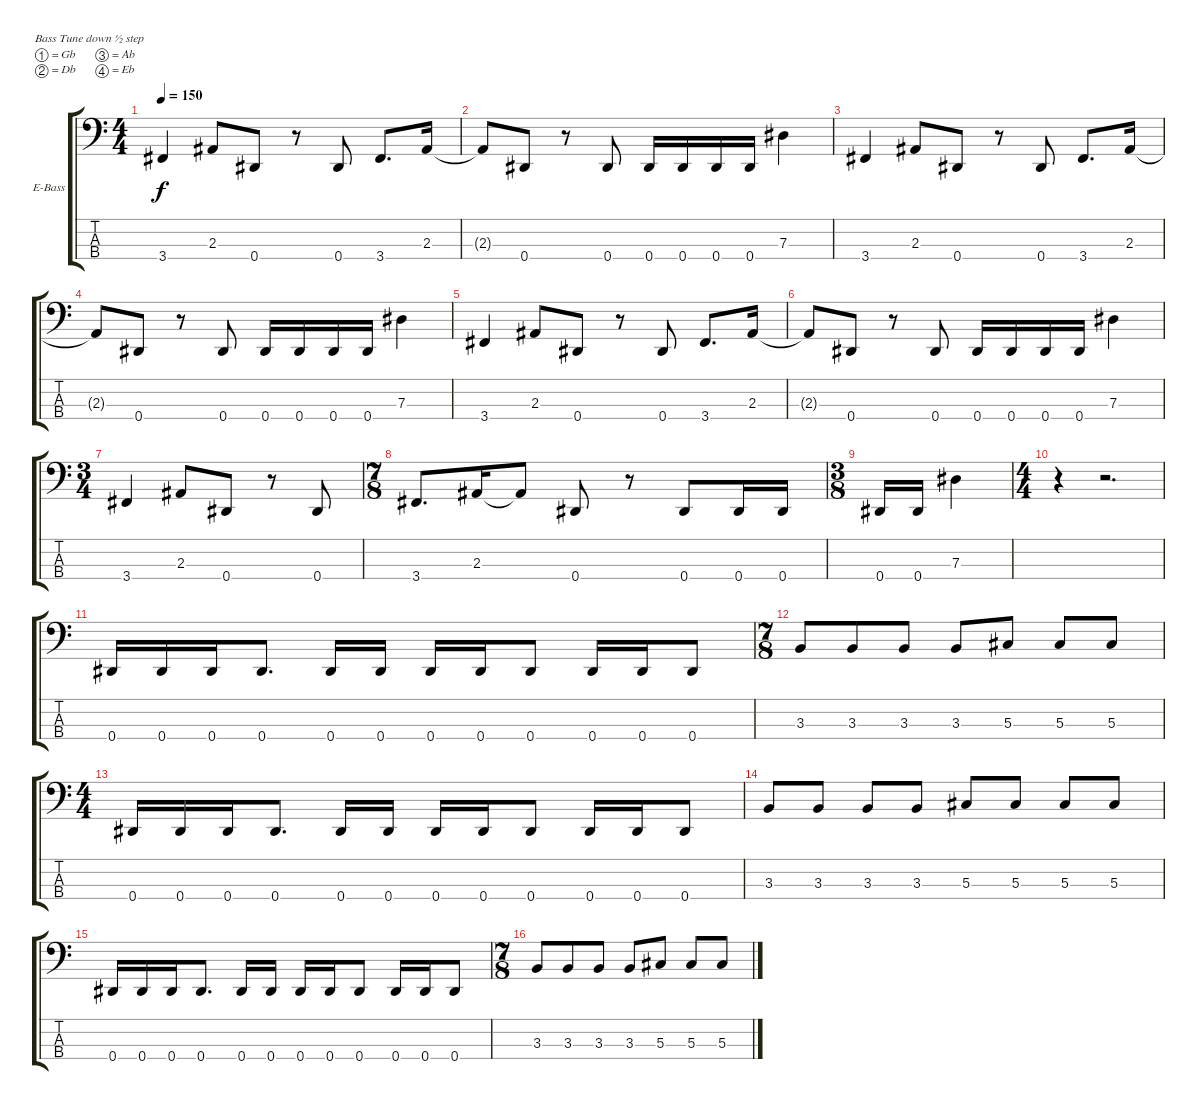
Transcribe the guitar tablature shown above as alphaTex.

\bracketExtendMode groupsimilarinstruments
\firstSystemTrackNameOrientation horizontal
\otherSystemsTrackNameOrientation horizontal
\track ("Arif Mirabdolbaghi" "E-Bass") {solo instrument electricbassfinger}
\staff {score tabs}
\tuning (Gb2 Db2 Ab1 Eb1)
\ts (4 4)
\beaming (8 2 2 2 2)
\tempo 150
\clef f4
\ks c
3.4.4{dy f instrument electricbassfinger} 2.3.8 0.4.8 r.8 0.4.8 3.4.8{d} 2.3.16 |
2.3{t}.8 0.4.8 r.8 0.4.8 0.4.16 0.4.16 0.4.16 0.4.16 7.3.4 |
3.4.4 2.3.8 0.4.8 r.8 0.4.8 3.4.8{d} 2.3.16 |
2.3{t}.8 0.4.8 r.8 0.4.8 0.4.16 0.4.16 0.4.16 0.4.16 7.3.4 |
3.4.4 2.3.8 0.4.8 r.8 0.4.8 3.4.8{d} 2.3.16 |
2.3{t}.8 0.4.8 r.8 0.4.8 0.4.16 0.4.16 0.4.16 0.4.16 7.3.4 |
\ts (3 4)
\beaming (8 2 2 2)
3.4.4 2.3.8 0.4.8 r.8 0.4.8 |
\ts (7 8)
\beaming (8 3 2 2)
3.4.8{d} 2.3.16 2.3{t}.8 0.4.8 r.8 0.4.8 0.4.16 0.4.16 |
\ts (3 8)
\beaming (8 3)
0.4.16 0.4.16 7.3.4 |
\ts (4 4)
\beaming (8 2 2 2 2)
r.4 r.2{d} |
0.4.16 0.4.16 0.4.16 0.4.8{d} 0.4.16 0.4.16 0.4.16 0.4.16 0.4.8 0.4.16 0.4.16 0.4.8 |
\ts (7 8)
\beaming (8 3 2 2)
3.3.8 3.3.8 3.3.8 3.3.8 5.3.8 5.3.8 5.3.8 |
\ts (4 4)
\beaming (8 2 2 2 2)
0.4.16 0.4.16 0.4.16 0.4.8{d} 0.4.16 0.4.16 0.4.16 0.4.16 0.4.8 0.4.16 0.4.16 0.4.8 |
3.3.8 3.3.8 3.3.8 3.3.8 5.3.8 5.3.8 5.3.8 5.3.8 |
0.4.16 0.4.16 0.4.16 0.4.8{d} 0.4.16 0.4.16 0.4.16 0.4.16 0.4.8 0.4.16 0.4.16 0.4.8 |
\ts (7 8)
\beaming (8 3 2 2)
3.3.8 3.3.8 3.3.8 3.3.8 5.3.8 5.3.8 5.3.8
